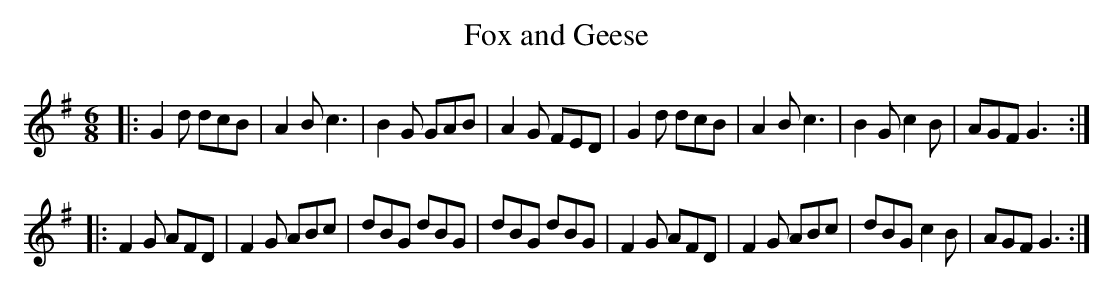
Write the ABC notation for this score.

X:1
T:Fox and Geese
M:6/8
L:1/8
K:G
|: G2d dcB | A2B c3  | B2G GAB | A2G FED | G2d dcB | A2B c3  | B2G c2B | AGF G3 :|
|: F2G AFD | F2G ABc | dBG dBG | dBG dBG | F2G AFD | F2G ABc | dBG c2B | AGF G3 :|
